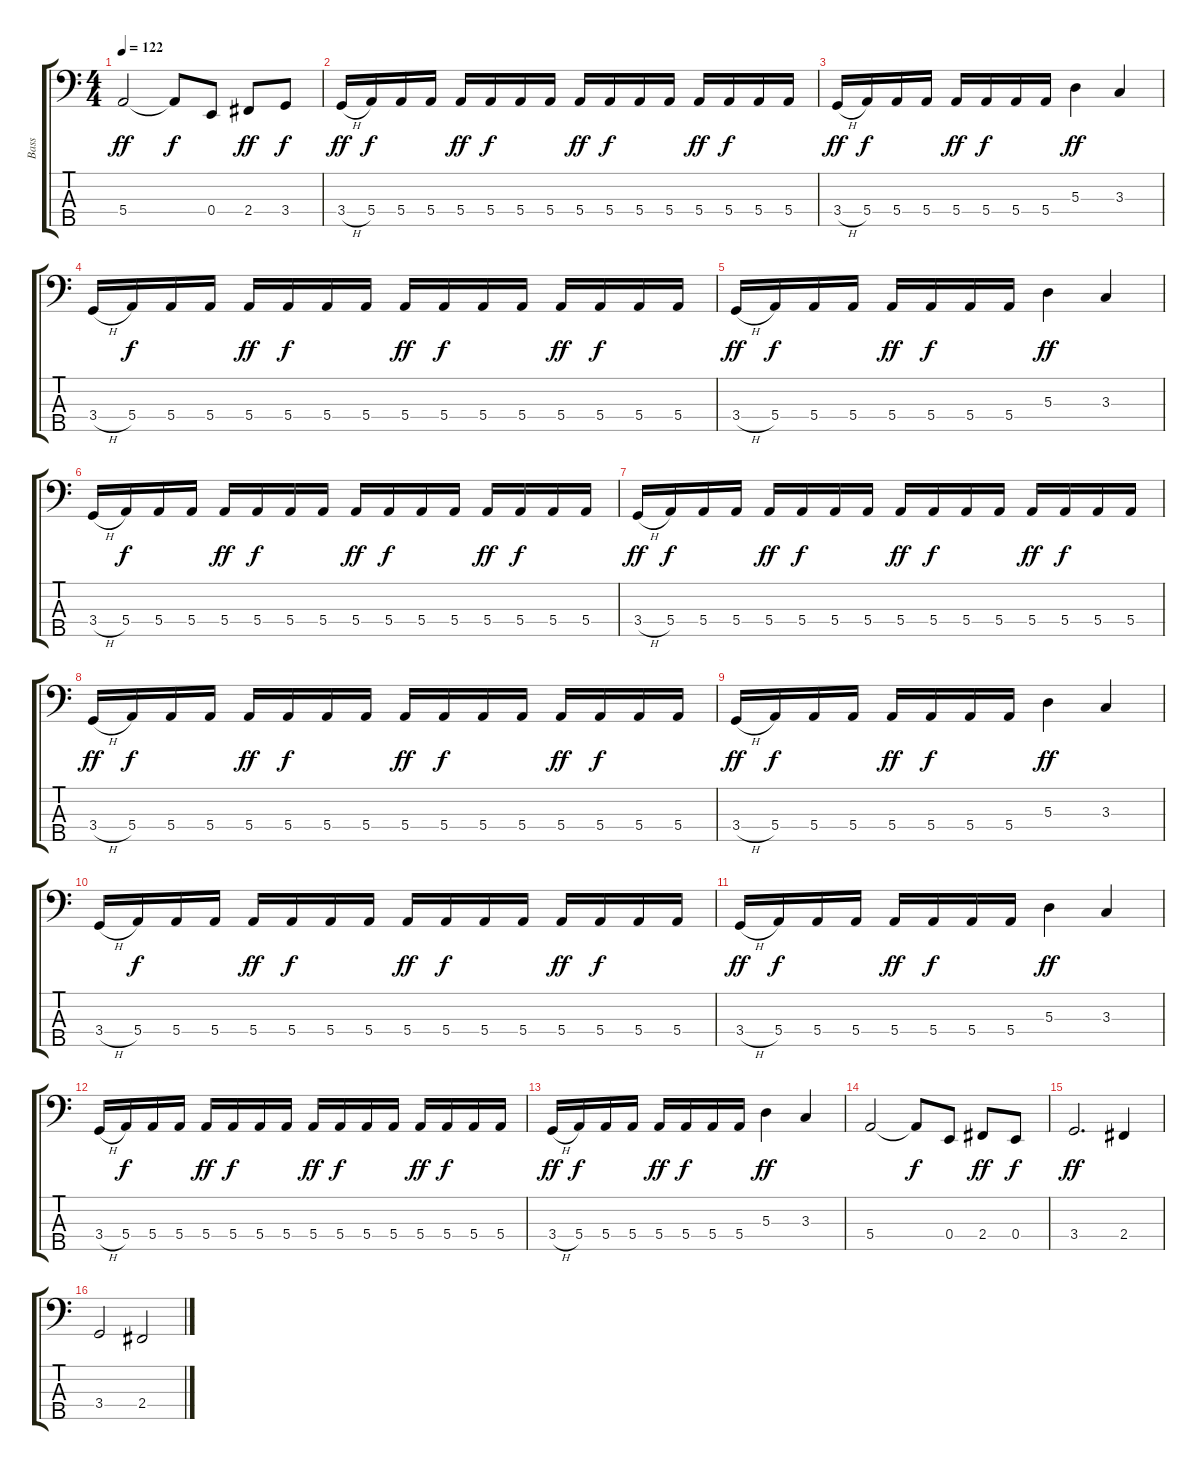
\track ("Bass" "Bass") {instrument electricbassfinger}
\staff {score tabs}
\tuning (G2 D2 A1 E1 B0) {hide}
\ts (4 4)
\tempo 122
\clef f4
\ks c
5.4.2{dy ff} 5.4{t}.8{dy f} 0.4.8 2.4.8{dy ff} 3.4.8{dy f} |
3.4{h}.16{dy ff} 5.4.16{dy f} 5.4.16 5.4.16 5.4.16{dy ff} 5.4.16{dy f} 5.4.16 5.4.16 5.4.16{dy ff} 5.4.16{dy f} 5.4.16 5.4.16 5.4.16{dy ff} 5.4.16{dy f} 5.4.16 5.4.16 |
3.4{h}.16{dy ff} 5.4.16{dy f} 5.4.16 5.4.16 5.4.16{dy ff} 5.4.16{dy f} 5.4.16 5.4.16 5.3.4{dy ff} 3.3.4 |
3.4{h}.16 5.4.16{dy f} 5.4.16 5.4.16 5.4.16{dy ff} 5.4.16{dy f} 5.4.16 5.4.16 5.4.16{dy ff} 5.4.16{dy f} 5.4.16 5.4.16 5.4.16{dy ff} 5.4.16{dy f} 5.4.16 5.4.16 |
3.4{h}.16{dy ff} 5.4.16{dy f} 5.4.16 5.4.16 5.4.16{dy ff} 5.4.16{dy f} 5.4.16 5.4.16 5.3.4{dy ff} 3.3.4 |
3.4{h}.16 5.4.16{dy f} 5.4.16 5.4.16 5.4.16{dy ff} 5.4.16{dy f} 5.4.16 5.4.16 5.4.16{dy ff} 5.4.16{dy f} 5.4.16 5.4.16 5.4.16{dy ff} 5.4.16{dy f} 5.4.16 5.4.16 |
3.4{h}.16{dy ff} 5.4.16{dy f} 5.4.16 5.4.16 5.4.16{dy ff} 5.4.16{dy f} 5.4.16 5.4.16 5.4.16{dy ff} 5.4.16{dy f} 5.4.16 5.4.16 5.4.16{dy ff} 5.4.16{dy f} 5.4.16 5.4.16 |
3.4{h}.16{dy ff} 5.4.16{dy f} 5.4.16 5.4.16 5.4.16{dy ff} 5.4.16{dy f} 5.4.16 5.4.16 5.4.16{dy ff} 5.4.16{dy f} 5.4.16 5.4.16 5.4.16{dy ff} 5.4.16{dy f} 5.4.16 5.4.16 |
3.4{h}.16{dy ff} 5.4.16{dy f} 5.4.16 5.4.16 5.4.16{dy ff} 5.4.16{dy f} 5.4.16 5.4.16 5.3.4{dy ff} 3.3.4 |
3.4{h}.16 5.4.16{dy f} 5.4.16 5.4.16 5.4.16{dy ff} 5.4.16{dy f} 5.4.16 5.4.16 5.4.16{dy ff} 5.4.16{dy f} 5.4.16 5.4.16 5.4.16{dy ff} 5.4.16{dy f} 5.4.16 5.4.16 |
3.4{h}.16{dy ff} 5.4.16{dy f} 5.4.16 5.4.16 5.4.16{dy ff} 5.4.16{dy f} 5.4.16 5.4.16 5.3.4{dy ff} 3.3.4 |
3.4{h}.16 5.4.16{dy f} 5.4.16 5.4.16 5.4.16{dy ff} 5.4.16{dy f} 5.4.16 5.4.16 5.4.16{dy ff} 5.4.16{dy f} 5.4.16 5.4.16 5.4.16{dy ff} 5.4.16{dy f} 5.4.16 5.4.16 |
3.4{h}.16{dy ff} 5.4.16{dy f} 5.4.16 5.4.16 5.4.16{dy ff} 5.4.16{dy f} 5.4.16 5.4.16 5.3.4{dy ff} 3.3.4 |
5.4.2 5.4{t}.8{dy f} 0.4.8 2.4.8{dy ff} 0.4.8{dy f} |
3.4.2{d dy ff} 2.4.4 |
3.4.2 2.4.2
